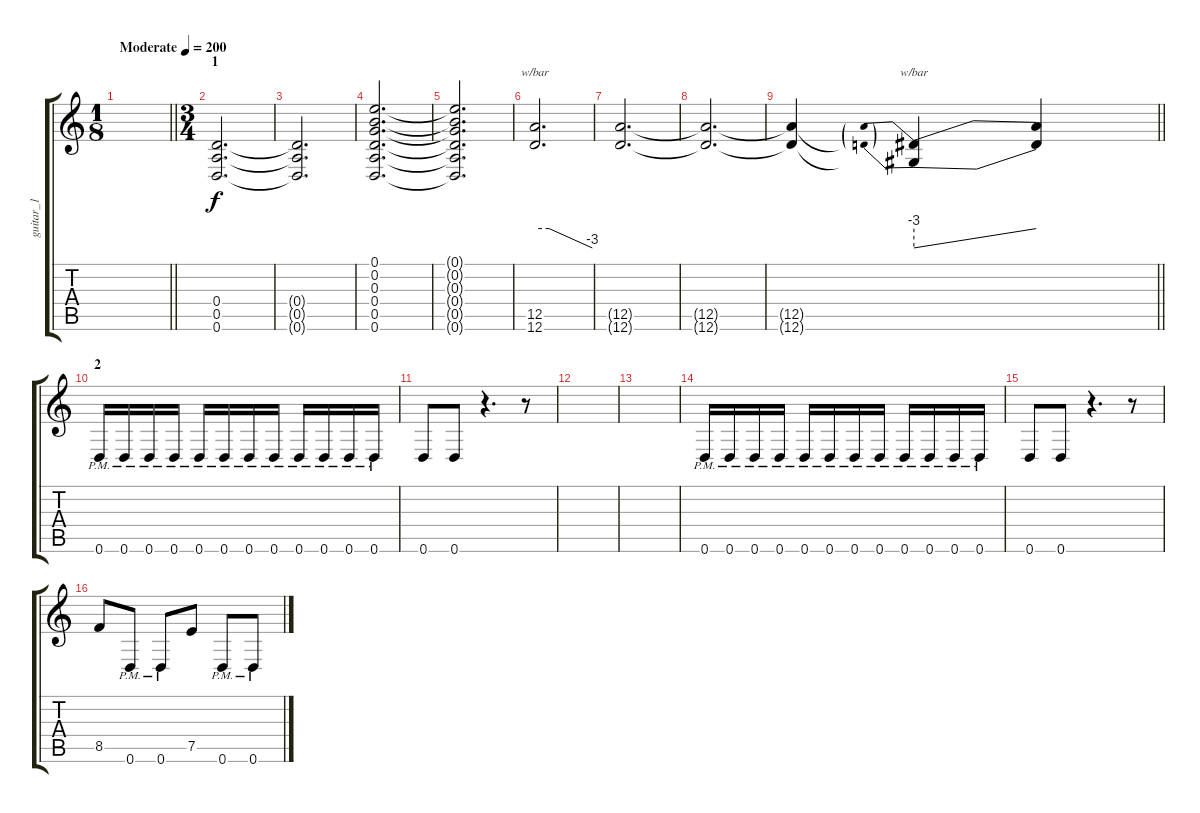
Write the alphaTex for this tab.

\track ("guitar_1" "guitar_1") {instrument overdrivenguitar}
\staff {score tabs}
\tuning (E4 B3 G3 D3 A2 D2) {hide}
\ts (1 8)
\tempo (200 "Moderate")
\clef g2
\barLineRight lightlight
\ks c
|
\ts (3 4)
\section ("" "1")
(0.4 0.5 0.6).2{d} |
(0.4{t} 0.5{t} 0.6{t}).2{d} |
(0.1 0.2 0.3 0.4 0.5 0.6).2{d} |
(0.1{t} 0.2{t} 0.3{t} 0.4{t} 0.5{t} 0.6{t}).2{d} |
(12.5 12.6).2{d tbe (custom default 0 0 15 0 60 -12) instrument guitarharmonics} |
(12.5{t} 12.6{t}).2{d} |
(12.5{t} 12.6{t}).2{d} |
\barLineRight lightlight
(12.5{t} 12.6{t}).4 (12.5{t} 12.6{t}).4{tbe (predivedive default 0 -12 60 0)} (12.5{t} 12.6{t}).4 |
\section ("" "2")
0.6{pm}.16{instrument overdrivenguitar} 0.6{pm}.16 0.6{pm}.16 0.6{pm}.16 0.6{pm}.16 0.6{pm}.16 0.6{pm}.16 0.6{pm}.16 0.6{pm}.16 0.6{pm}.16 0.6{pm}.16 0.6{pm}.16 |
0.6.8 0.6.8 r.4{d} r.8 |
|
|
0.6{pm}.16 0.6{pm}.16 0.6{pm}.16 0.6{pm}.16 0.6{pm}.16 0.6{pm}.16 0.6{pm}.16 0.6{pm}.16 0.6{pm}.16 0.6{pm}.16 0.6{pm}.16 0.6{pm}.16 |
0.6.8 0.6.8 r.4{d} r.8 |
8.5.8 0.6{pm}.8 0.6{pm}.8 7.5.8 0.6{pm}.8 0.6{pm}.8
